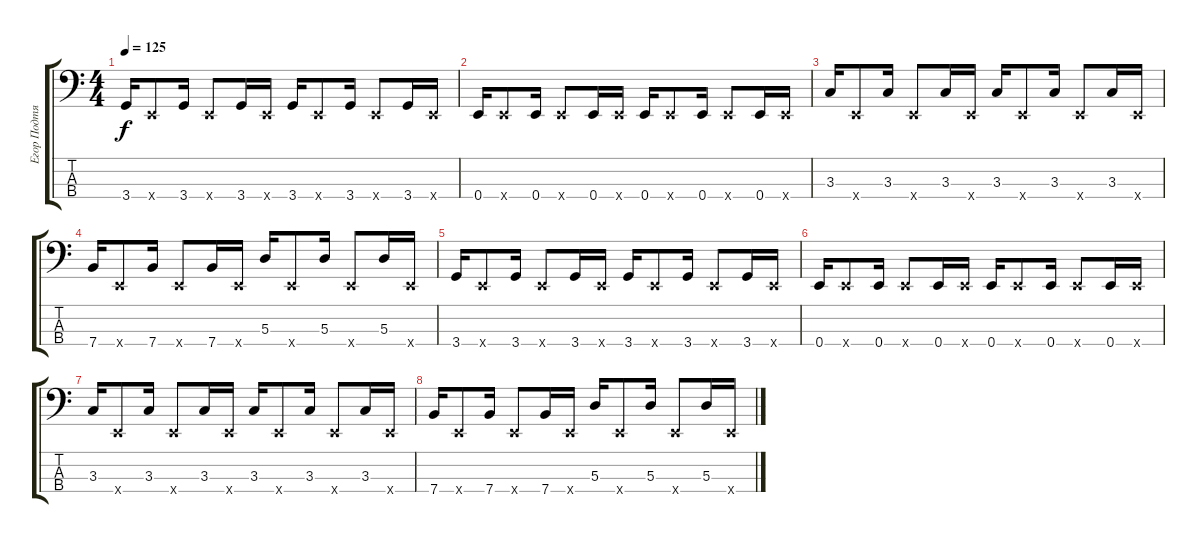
\track ("Егор Подтягин" "Егор Подтя") {instrument electricbassfinger}
\staff {score tabs}
\tuning (G2 D2 A1 E1) {hide}
\ts (4 4)
\tempo 125
\clef f4
\ks c
3.4.16{dy f} 0.4{x}.8 3.4.16 0.4{x}.8 3.4.16 0.4{x}.16 3.4.16 0.4{x}.8 3.4.16 0.4{x}.8 3.4.16 0.4{x}.16 |
0.4.16 0.4{x}.8 0.4.16 0.4{x}.8 0.4.16 0.4{x}.16 0.4.16 0.4{x}.8 0.4.16 0.4{x}.8 0.4.16 0.4{x}.16 |
3.3.16 0.4{x}.8 3.3.16 0.4{x}.8 3.3.16 0.4{x}.16 3.3.16 0.4{x}.8 3.3.16 0.4{x}.8 3.3.16 0.4{x}.16 |
7.4.16 0.4{x}.8 7.4.16 0.4{x}.8 7.4.16 0.4{x}.16 5.3.16 0.4{x}.8 5.3.16 0.4{x}.8 5.3.16 0.4{x}.16 |
3.4.16 0.4{x}.8 3.4.16 0.4{x}.8 3.4.16 0.4{x}.16 3.4.16 0.4{x}.8 3.4.16 0.4{x}.8 3.4.16 0.4{x}.16 |
0.4.16 0.4{x}.8 0.4.16 0.4{x}.8 0.4.16 0.4{x}.16 0.4.16 0.4{x}.8 0.4.16 0.4{x}.8 0.4.16 0.4{x}.16 |
3.3.16 0.4{x}.8 3.3.16 0.4{x}.8 3.3.16 0.4{x}.16 3.3.16 0.4{x}.8 3.3.16 0.4{x}.8 3.3.16 0.4{x}.16 |
7.4.16 0.4{x}.8 7.4.16 0.4{x}.8 7.4.16 0.4{x}.16 5.3.16 0.4{x}.8 5.3.16 0.4{x}.8 5.3.16 0.4{x}.16
